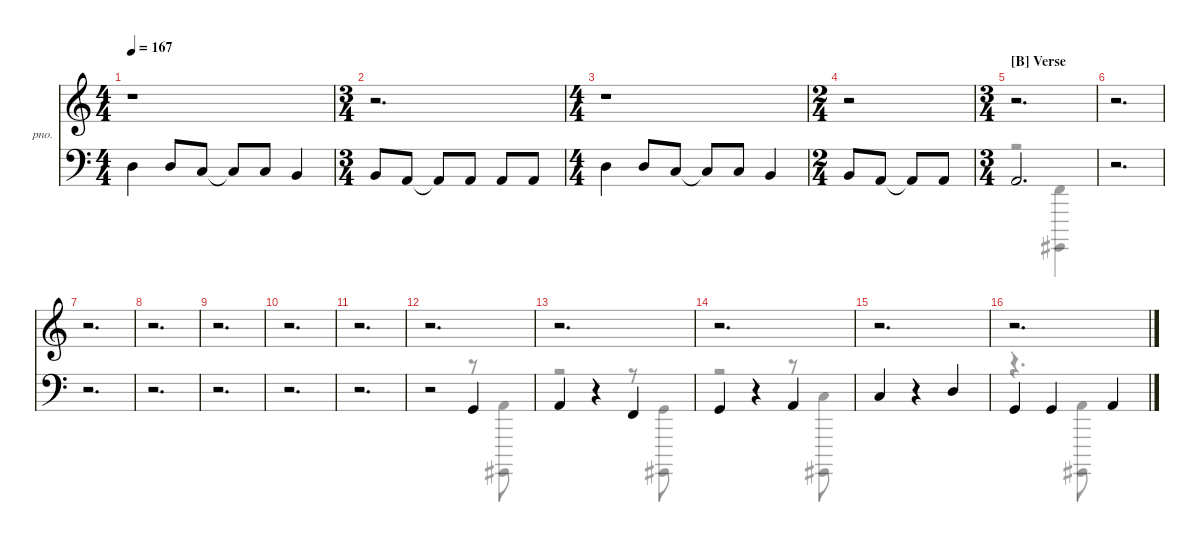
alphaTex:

\hideDynamics
\bracketExtendMode nobrackets
\firstSystemTrackNameOrientation horizontal
\otherSystemsTrackNameOrientation horizontal
\track ("Ba_MODO" "pno.") {mute instrument acousticgrandpiano}
\staff {score}
\tuning (E4 B3 G3 D3 A2 E2)
\ts (4 4)
\tempo 167
\clef g2
\ks aminor
r.1{dy mf beam Down} |
\ts (3 4)
r.2{d beam Down} |
\ts (4 4)
r.1{beam Down} |
\ts (2 4)
r.2{beam Down} |
\ts (3 4)
\section ("B" "Verse")
r.2{d beam Down} |
r.2{d beam Down} |
r.2{d beam Down} |
r.2{d beam Down} |
r.2{d beam Down} |
r.2{d beam Down} |
r.2{d beam Down} |
r.2{d beam Down} |
r.2{d beam Down} |
r.2{d beam Down} |
r.2{d beam Down} |
r.2{d beam Down}
\staff {score}
\tuning (G2 D2 A1 E1 B0)
\voice
\clef f4
\ottava regular
\simile none
\ks aminor
7.1.4{dy fff beam Down} 7.1.8{dy f beam Up} 5.1.8{dy ff beam Up} 5.1{t}.8{beam Up} 5.1.8{dy f beam Up} 4.1.4{dy fff beam Up} |
4.1.8{dy f beam Up} 2.1.8{dy fff beam Up} 2.1{t}.8{beam Up} 2.1.8{dy mf beam Up} 2.1.8{dy fff beam Up} 2.1.8{dy f beam Up} |
7.1.4{dy fff beam Down} 7.1.8{dy ff beam Up} 5.1.8{beam Up} 5.1{t}.8{beam Up} 5.1.8{dy f beam Up} 4.1.4{dy fff beam Up} |
4.1.8{dy f beam Up} 2.1.8{dy fff beam Up} 2.1{t}.8{beam Up} 2.1.8{dy f beam Up} |
2.1.2{d beam Up} |
r.2{d beam Down} |
r.2{d beam Down} |
r.2{d beam Down} |
r.2{d beam Down} |
r.2{d beam Down} |
r.2{d beam Down} |
r.2{beam Up} 0.1.4{dy ff beam Up} |
2.1.4{dy fff beam Up} r.4{beam Up} 3.2.4{dy ff beam Up} |
0.1.4{dy fff beam Up} r.4{beam Up} 2.1.4{dy ff beam Up} |
5.1.4{dy fff beam Up} r.4{beam Up} 7.1.4{dy ff beam Up} |
0.1.4{dy fff beam Up} 0.1.4{dy f beam Up} 2.1.4{dy ff beam Up}
\voice
\clef f4
\ottava regular
\simile none
\ks aminor
|
|
|
|
r.2{beam Down} (-3.5{acc #} 3.2).4{beam Down} |
|
|
|
|
|
|
r.2{beam Down} r.8{beam Down} (-3.5{acc #} 2.1).8{dy f beam Down} |
r.2{beam Down} r.8{beam Down} (-3.5{acc #} 0.1).8{beam Down} |
r.2{beam Down} r.8{beam Down} (-3.5{acc #} 5.1).8{beam Down} |
|
r.4{d beam Down} (2.1 -3.5{acc #}).8{beam Down}
